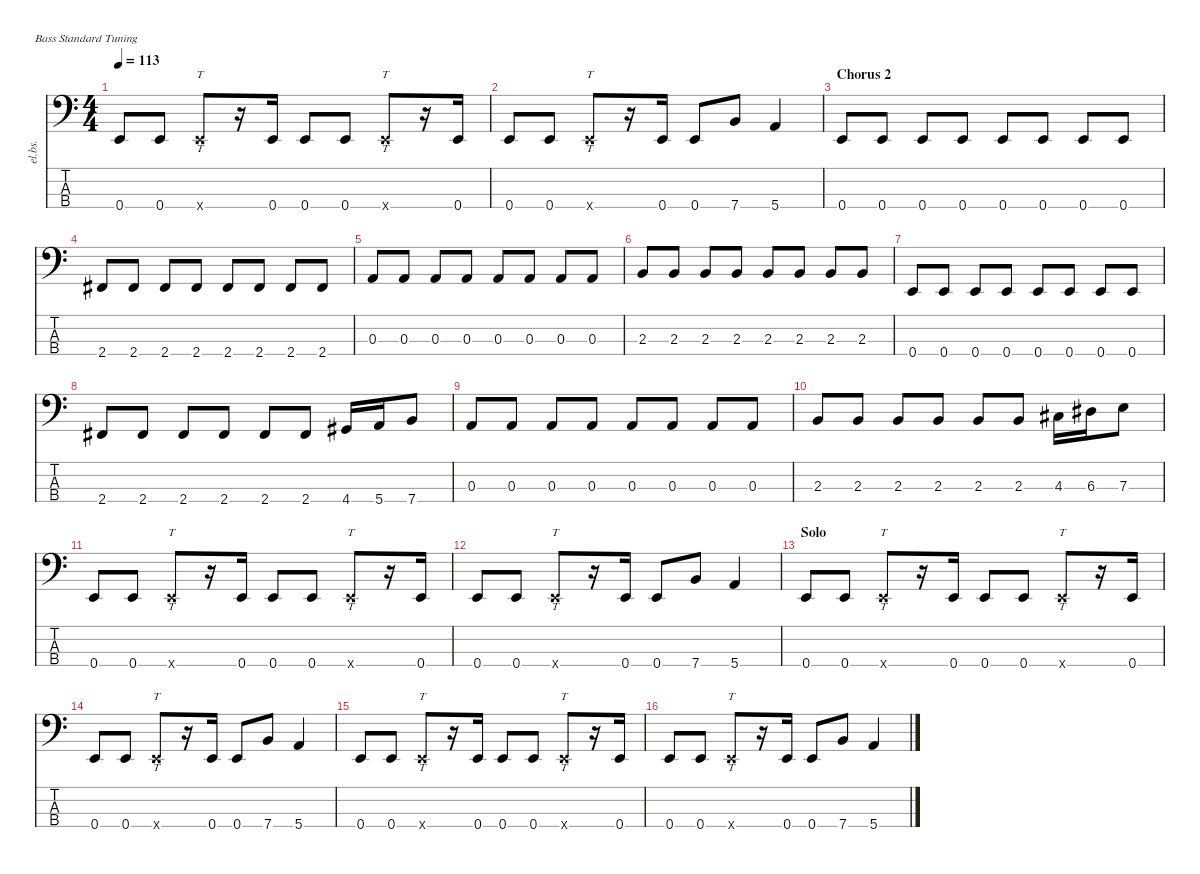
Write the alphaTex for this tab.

\defaultSystemsLayout 4
\hideDynamics
\bracketExtendMode nobrackets
\otherSystemsTrackNameOrientation horizontal
\track ("Kibichou" "el.bs.") {instrument electricbasspick}
\staff {score tabs}
\tuning (G2 D2 A1 E1)
\ts (4 4)
\tempo 113
\clef f4
\ks c
0.4.8{dy f beam Up} 0.4.8{beam Up} 0.4{x}.8{tt beam Up} r.16{beam Up} 0.4.16{beam Up} 0.4.8{beam Up} 0.4.8{beam Up} 0.4{x}.8{tt beam Up} r.16{beam Up} 0.4.16{beam Up} |
0.4.8{beam Up} 0.4.8{beam Up} 0.4{x}.8{tt beam Up} r.16{beam Up} 0.4.16{beam Up} 0.4.8{beam Up} 7.4.8{beam Up} 5.4.4{beam Up} |
\section ("" "Chorus 2")
0.4.8{beam Up} 0.4.8{beam Up} 0.4.8{beam Up} 0.4.8{beam Up} 0.4.8{beam Up} 0.4.8{beam Up} 0.4.8{beam Up} 0.4.8{beam Up} |
2.4{acc #}.8{beam Up} 2.4{acc #}.8{beam Up} 2.4{acc #}.8{beam Up} 2.4{acc #}.8{beam Up} 2.4{acc #}.8{beam Up} 2.4{acc #}.8{beam Up} 2.4{acc #}.8{beam Up} 2.4{acc #}.8{beam Up} |
0.3.8{beam Up} 0.3.8{beam Up} 0.3.8{beam Up} 0.3.8{beam Up} 0.3.8{beam Up} 0.3.8{beam Up} 0.3.8{beam Up} 0.3.8{beam Up} |
2.3.8{beam Up} 2.3.8{beam Up} 2.3.8{beam Up} 2.3.8{beam Up} 2.3.8{beam Up} 2.3.8{beam Up} 2.3.8{beam Up} 2.3.8{beam Up} |
0.4.8{beam Up} 0.4.8{beam Up} 0.4.8{beam Up} 0.4.8{beam Up} 0.4.8{beam Up} 0.4.8{beam Up} 0.4.8{beam Up} 0.4.8{beam Up} |
2.4{acc #}.8{beam Up} 2.4{acc #}.8{beam Up} 2.4{acc #}.8{beam Up} 2.4{acc #}.8{beam Up} 2.4{acc #}.8{beam Up} 2.4{acc #}.8{beam Up} 4.4{acc #}.16{beam Up} 5.4.16{beam Up} 7.4.8{beam Up} |
0.3.8{beam Up} 0.3.8{beam Up} 0.3.8{beam Up} 0.3.8{beam Up} 0.3.8{beam Up} 0.3.8{beam Up} 0.3.8{beam Up} 0.3.8{beam Up} |
2.3.8{beam Up} 2.3.8{beam Up} 2.3.8{beam Up} 2.3.8{beam Up} 2.3.8{beam Up} 2.3.8{beam Up} 4.3{acc #}.16{beam Down} 6.3{acc #}.16{beam Down} 7.3.8{beam Down} |
0.4.8{beam Up} 0.4.8{beam Up} 0.4{x}.8{tt beam Up} r.16{beam Up} 0.4.16{beam Up} 0.4.8{beam Up} 0.4.8{beam Up} 0.4{x}.8{tt beam Up} r.16{beam Up} 0.4.16{beam Up} |
0.4.8{beam Up} 0.4.8{beam Up} 0.4{x}.8{tt beam Up} r.16{beam Up} 0.4.16{beam Up} 0.4.8{beam Up} 7.4.8{beam Up} 5.4.4{beam Up} |
\section ("" "Solo")
0.4.8{beam Up} 0.4.8{beam Up} 0.4{x}.8{tt beam Up} r.16{beam Up} 0.4.16{beam Up} 0.4.8{beam Up} 0.4.8{beam Up} 0.4{x}.8{tt beam Up} r.16{beam Up} 0.4.16{beam Up} |
0.4.8{beam Up} 0.4.8{beam Up} 0.4{x}.8{tt beam Up} r.16{beam Up} 0.4.16{beam Up} 0.4.8{beam Up} 7.4.8{beam Up} 5.4.4{beam Up} |
0.4.8{beam Up} 0.4.8{beam Up} 0.4{x}.8{tt beam Up} r.16{beam Up} 0.4.16{beam Up} 0.4.8{beam Up} 0.4.8{beam Up} 0.4{x}.8{tt beam Up} r.16{beam Up} 0.4.16{beam Up} |
0.4.8{beam Up} 0.4.8{beam Up} 0.4{x}.8{tt beam Up} r.16{beam Up} 0.4.16{beam Up} 0.4.8{beam Up} 7.4.8{beam Up} 5.4.4{beam Up}
